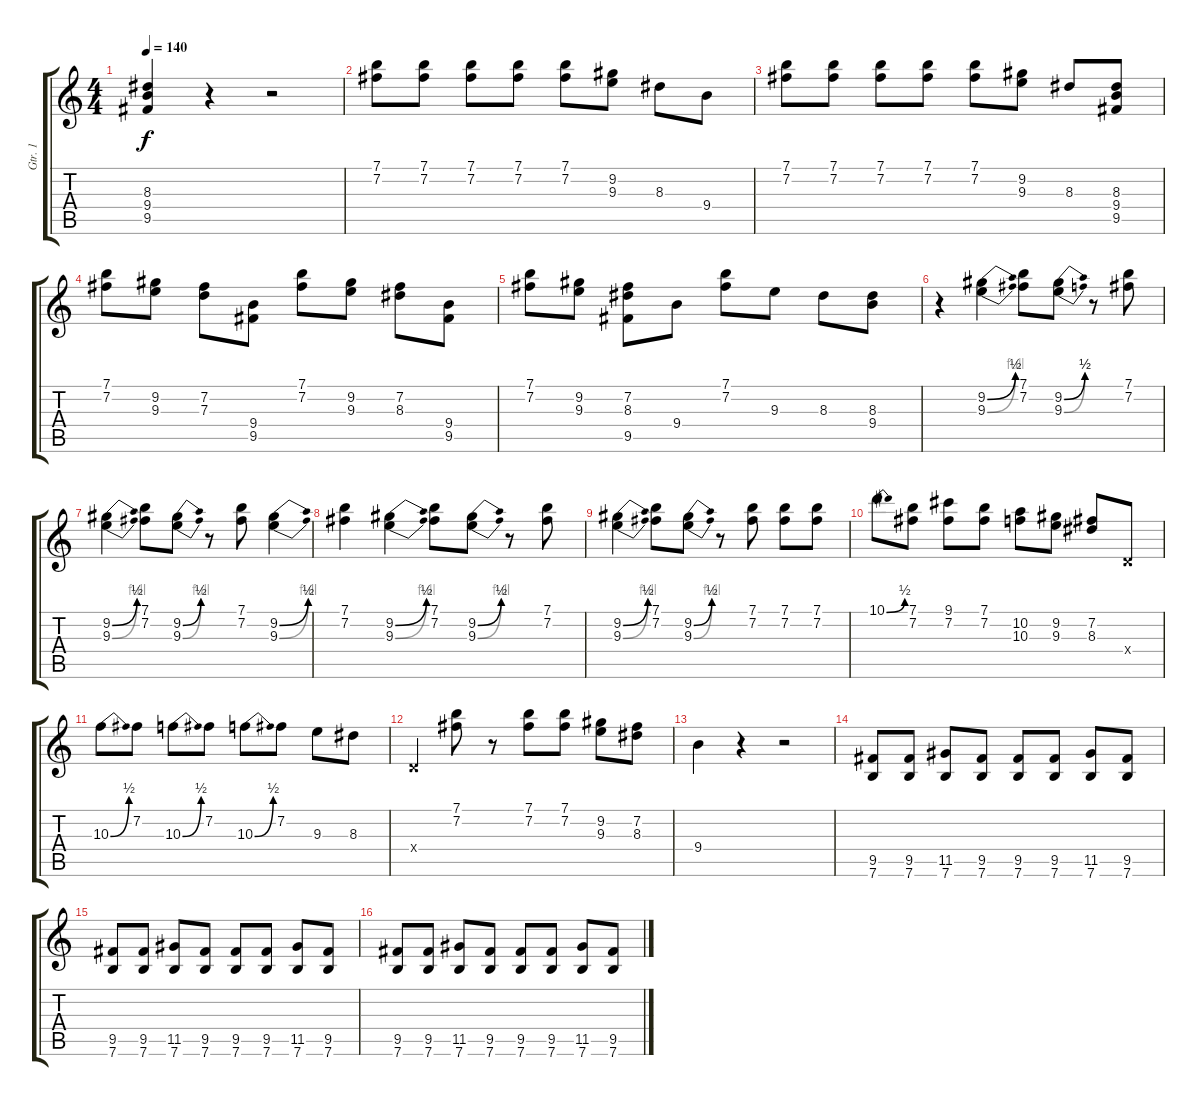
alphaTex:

\track ("Gtr. 1" "Gtr. 1") {instrument electricguitarclean}
\staff {score tabs}
\tuning (E4 B3 G3 D3 A2 E2) {hide}
\ts (4 4)
\tempo 140
\clef g2
\ks c
(8.3 9.4 9.5).4{dy f} r.4 r.2 |
(7.1 7.2).8 (7.1 7.2).8 (7.1 7.2).8 (7.1 7.2).8 (7.1 7.2).8 (9.2 9.3).8 8.3.8 9.4.8 |
(7.1 7.2).8 (7.1 7.2).8 (7.1 7.2).8 (7.1 7.2).8 (7.1 7.2).8 (9.2 9.3).8 8.3.8 (8.3 9.4 9.5).8 |
(7.1 7.2).8 (9.2 9.3).8 (7.2 7.3).8 (9.4 9.5).8 (7.1 7.2).8 (9.2 9.3).8 (7.2 8.3).8 (9.4 9.5).8 |
(7.1 7.2).8 (9.2 9.3).8 (7.2 8.3 9.5).8 9.4.8 (7.1 7.2).8 9.3.8 8.3.8 (8.3 9.4).8 |
r.4 (9.2{be (bend 0 0 60 2)} 9.3{be (bend 0 0 60 4)}).4 (7.1 7.2).8 (9.2{be (bend 0 0 60 2)} 9.3{be (bend 0 0 60 2)}).8 r.8 (7.1 7.2).8 |
(9.2{be (bend 0 0 60 2)} 9.3{be (bend 0 0 60 4)}).4 (7.1 7.2).8 (9.2{be (bend 0 0 60 2)} 9.3{be (bend 0 0 60 4)}).8 r.8 (7.1 7.2).8 (9.2{be (bend 0 0 60 2)} 9.3{be (bend 0 0 60 4)}).4 |
(7.1 7.2).4 (9.2{be (bend 0 0 60 2)} 9.3{be (bend 0 0 60 4)}).4 (7.1 7.2).8 (9.2{be (bend 0 0 60 2)} 9.3{be (bend 0 0 60 4)}).8 r.8 (7.1 7.2).8 |
(9.2{be (bend 0 0 60 2)} 9.3{be (bend 0 0 60 4)}).4 (7.1 7.2).8 (9.2{be (bend 0 0 60 2)} 9.3{be (bend 0 0 60 4)}).8 r.8 (7.1 7.2).8 (7.1 7.2).8 (7.1 7.2).8 |
10.1{be (bend 0 0 60 2)}.8 (7.1 7.2).8 (9.1 7.2).8 (7.1 7.2).8 (10.2 10.3).8 (9.2 9.3).8 (7.2 8.3).8 0.4{x}.8 |
10.3{be (bend 0 0 60 2)}.8 7.2.8 10.3{be (bend 0 0 60 2)}.8 7.2.8 10.3{be (bend 0 0 60 2)}.8 7.2.8 9.3.8 8.3.8 |
0.4{x}.4 (7.1 7.2).8 r.8 (7.1 7.2).8 (7.1 7.2).8 (9.2 9.3).8 (7.2 8.3).8 |
9.4.4 r.4 r.2 |
(9.5 7.6).8 (9.5 7.6).8 (11.5 7.6).8 (9.5 7.6).8 (9.5 7.6).8 (9.5 7.6).8 (11.5 7.6).8 (9.5 7.6).8 |
(9.5 7.6).8 (9.5 7.6).8 (11.5 7.6).8 (9.5 7.6).8 (9.5 7.6).8 (9.5 7.6).8 (11.5 7.6).8 (9.5 7.6).8 |
(9.5 7.6).8 (9.5 7.6).8 (11.5 7.6).8 (9.5 7.6).8 (9.5 7.6).8 (9.5 7.6).8 (11.5 7.6).8 (9.5 7.6).8
